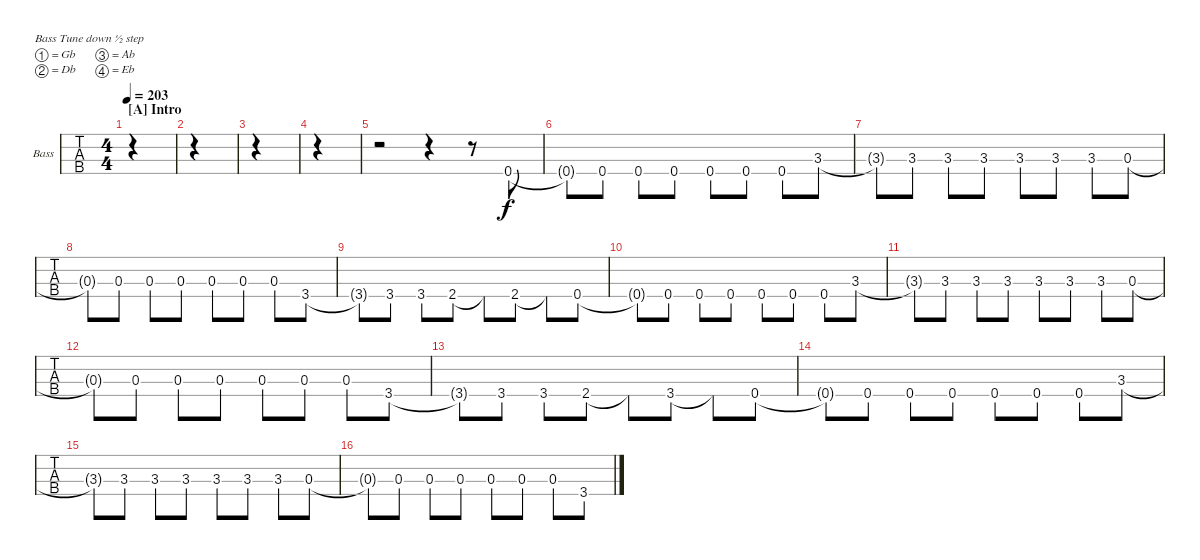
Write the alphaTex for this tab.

\defaultSystemsLayout 4
\bracketExtendMode groupsimilarinstruments
\firstSystemTrackNameOrientation horizontal
\otherSystemsTrackNameOrientation horizontal
\track ("Joe Principe - Bass" "Bass") {instrument electricbassfinger}
\staff {tabs}
\tuning (Gb2 Db2 Ab1 Eb1)
\ts (4 4)
\section ("A" "Intro")
\tempo 203
\clef f4
\ks c
|
|
|
|
r.2 r.4 r.8 0.4.8 |
0.4{t}.8 0.4.8 0.4.8 0.4.8 0.4.8 0.4.8 0.4.8 3.3.8 |
3.3{t}.8 3.3.8 3.3.8 3.3.8 3.3.8 3.3.8 3.3.8 0.3.8 |
0.3{t}.8 0.3.8 0.3.8 0.3.8 0.3.8 0.3.8 0.3.8 3.4.8 |
3.4{t}.8 3.4.8 3.4.8 2.4.8 2.4{t}.8 2.4.8 2.4{t}.8 0.4.8 |
0.4{t}.8 0.4.8 0.4.8 0.4.8 0.4.8 0.4.8 0.4.8 3.3.8 |
3.3{t}.8 3.3.8 3.3.8 3.3.8 3.3.8 3.3.8 3.3.8 0.3.8 |
0.3{t}.8 0.3.8 0.3.8 0.3.8 0.3.8 0.3.8 0.3.8 3.4.8 |
3.4{t}.8 3.4.8 3.4.8 2.4.8 2.4{t}.8 3.4.8 3.4{t}.8 0.4.8 |
0.4{t}.8 0.4.8 0.4.8 0.4.8 0.4.8 0.4.8 0.4.8 3.3.8 |
3.3{t}.8 3.3.8 3.3.8 3.3.8 3.3.8 3.3.8 3.3.8 0.3.8 |
0.3{t}.8 0.3.8 0.3.8 0.3.8 0.3.8 0.3.8 0.3.8 3.4.8
